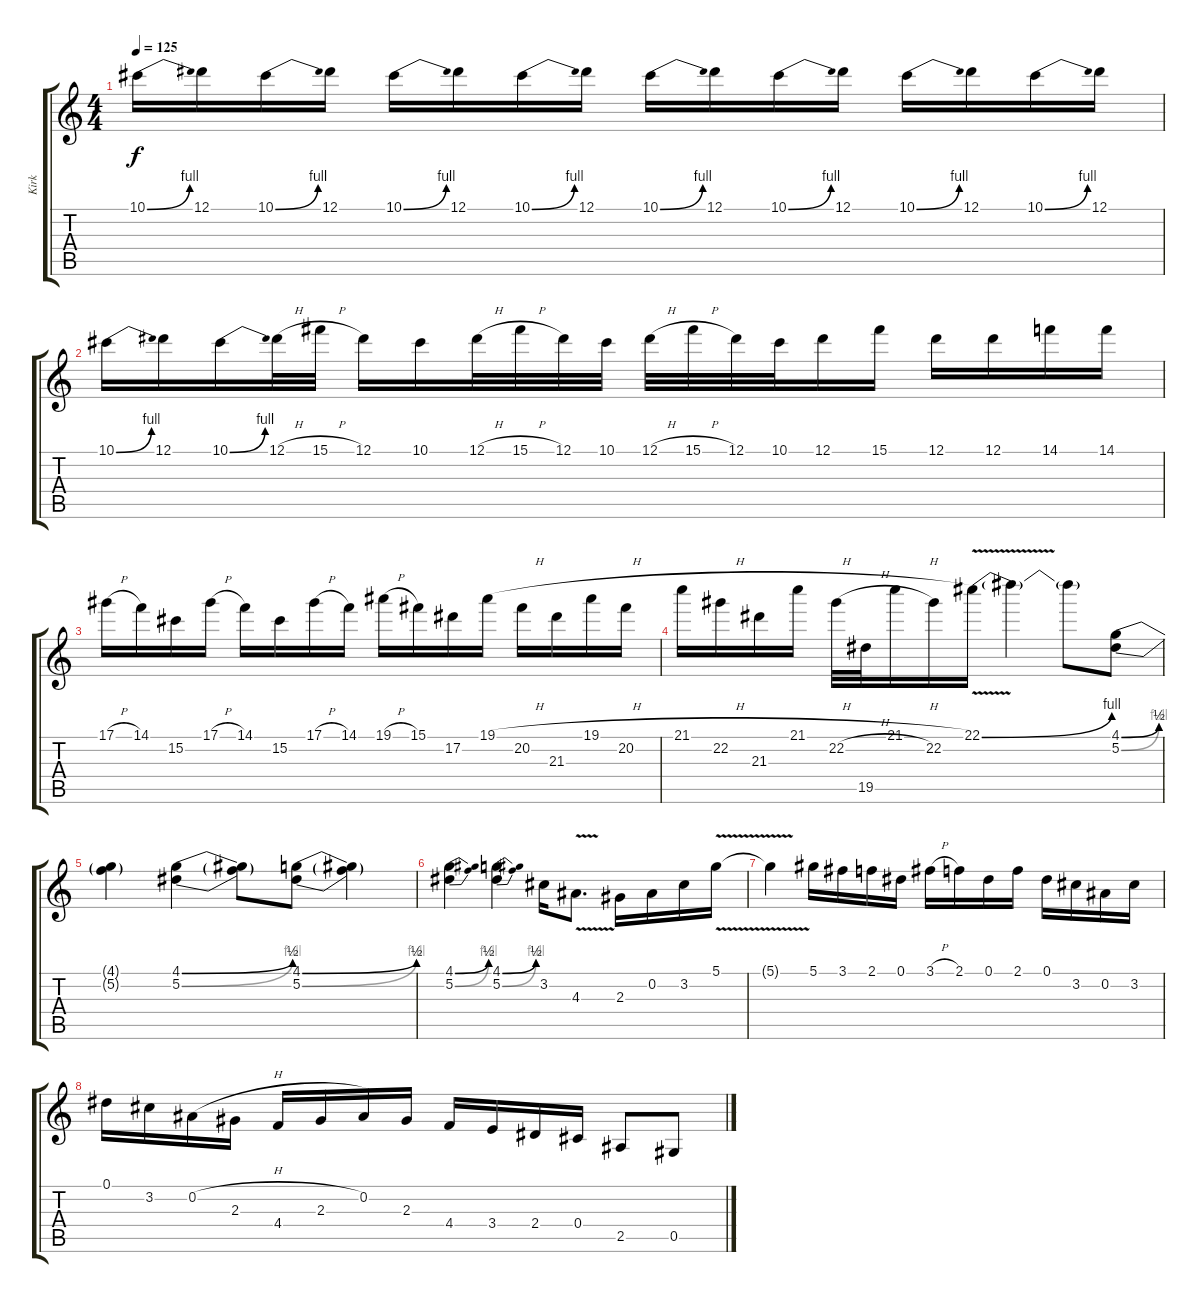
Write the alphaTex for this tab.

\track ("Kirk" "Kirk") {instrument distortionguitar}
\staff {score tabs}
\tuning (Eb4 Bb3 Gb3 Db3 Ab2 Eb2) {hide}
\ts (4 4)
\tempo 125
\clef g2
\ks c
10.1{be (bend 0 0 60 4)}.16{dy f} 12.1.16 10.1{be (bend 0 0 60 4)}.16 12.1.16 10.1{be (bend 0 0 60 4)}.16 12.1.16 10.1{be (bend 0 0 60 4)}.16 12.1.16 10.1{be (bend 0 0 60 4)}.16 12.1.16 10.1{be (bend 0 0 60 4)}.16 12.1.16 10.1{be (bend 0 0 60 4)}.16 12.1.16 10.1{be (bend 0 0 60 4)}.16 12.1.16 |
10.1{be (bend 0 0 60 4)}.16 12.1.16 10.1{be (bend 0 0 60 4)}.16 12.1{h}.32 15.1{h}.32 12.1.16 10.1.16 12.1{h}.32 15.1{h}.32 12.1.32 10.1.32 12.1{h}.32 15.1{h}.32 12.1.32 10.1.32 12.1.16 15.1.16 12.1.16 12.1.16 14.1.16 14.1.16 |
17.1{h}.16 14.1.16 15.2.16 17.1{h}.16 14.1.16 15.2.16 17.1{h}.16 14.1.16 19.1{h}.16 15.1.16 17.2.16 19.1{h}.16 20.2.16 21.3.16 19.1{h}.16 20.2.16 |
21.1{h}.16 22.2.16 21.3.16 21.1{h}.16 22.2{h}.32 19.5.32 21.1{h}.16 22.2.16 22.1{be (bend 0 0 60 4) v}.16 22.1{t}.4 22.1{t}.8 (4.1{be (bend 0 0 60 2)} 5.2{be (bend 0 0 60 4)}).8 |
(4.1{t} 5.2{t}).4 (4.1{be (bend 0 0 60 2)} 5.2{be (bend 0 0 60 4)}).4 (4.1{t} 5.2{t}).8 (4.1{be (bend 0 0 60 2)} 5.2{be (bend 0 0 60 4)}).8 (4.1{t} 5.2{t}).4 |
(4.1{be (bend 0 0 60 2)} 5.2{be (bend 0 0 60 4)}).4 (4.1{be (bend 0 0 60 2)} 5.2{be (bend 0 0 60 4)}).4 3.2.16 4.3{v}.8{d} 2.3.16 0.2.16 3.2.16 5.1{v}.16 |
5.1{t}.4 5.1.16 3.1.16 2.1.16 0.1.16 3.1{h}.16 2.1.16 0.1.16 2.1.16 0.1.16 3.2.16 0.2.16 3.2.16 |
0.1{h}.16 3.2.16 0.2{h}.16 2.3.16 4.4.16 2.3.16 0.2.16 2.3.16 4.4.16 3.4.16 2.4.16 0.4.16 2.5.8 0.5.8
